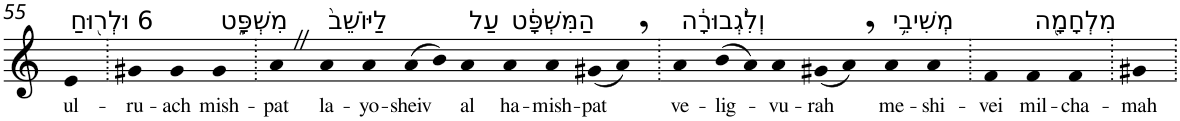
**kern	**text
*part1	*part1
*staff1	*staff1
*I"Piano	*
*I'Pno	*
!!LO:PB:g=z
*clefG2	*
*k[]	*
=55	=55
!LO:TX:a:t=6 וּלְר֖וּחַ	!
!	!LO:LY:b
4e	ul-
=56.	=56.
!	!LO:LY:b
4g#X	-ru-
!	!LO:LY:b
4g#	-ach
!LO:TX:a:t=מִשְׁפָּ֑ט	!
!	!LO:LY:b
4g#	mish-
=57.	=57.
!	!LO:LY:b
4aZ	-pat
!LO:TX:a:t=לַיּוֹשֵׁב֙	!
!	!LO:LY:b
4a	la-
!	!LO:LY:b
4a	-yo-
!	!LO:LY:b
(8a	-sheiv
8b)	.
!LO:TX:a:t=עַל	!
!	!LO:LY:b
4a	al
!LO:TX:a:t=הַמִּשְׁפָּ֔ט	!
!	!LO:LY:b
4a	ha-
!	!LO:LY:b
4a	-mish-
!	!LO:LY:b
(8g#X	-pat
8a,)	.
=58.	=58.
!LO:TX:a:t=וְלִ֨גְבוּרָ֔ה	!
!	!LO:LY:b
4a	ve-
!	!LO:LY:b
(8b	-lig-
8a)	.
!	!LO:LY:b
4a	-vu-
!	!LO:LY:b
(8g#X	-rah
8a,)	.
!LO:TX:a:t=מְשִׁיבֵ֥י	!
!	!LO:LY:b
4a	me-
!	!LO:LY:b
4a	-shi-
=59.	=59.
!	!LO:LY:b
4f	-vei
!LO:TX:a:t=מִלְחָמָ֖ה	!
!	!LO:LY:b
4f	mil-
!	!LO:LY:b
4f	-cha-
=60.	=60.
!	!LO:LY:b
4g#X	-mah
=.	=.
*-	*-
